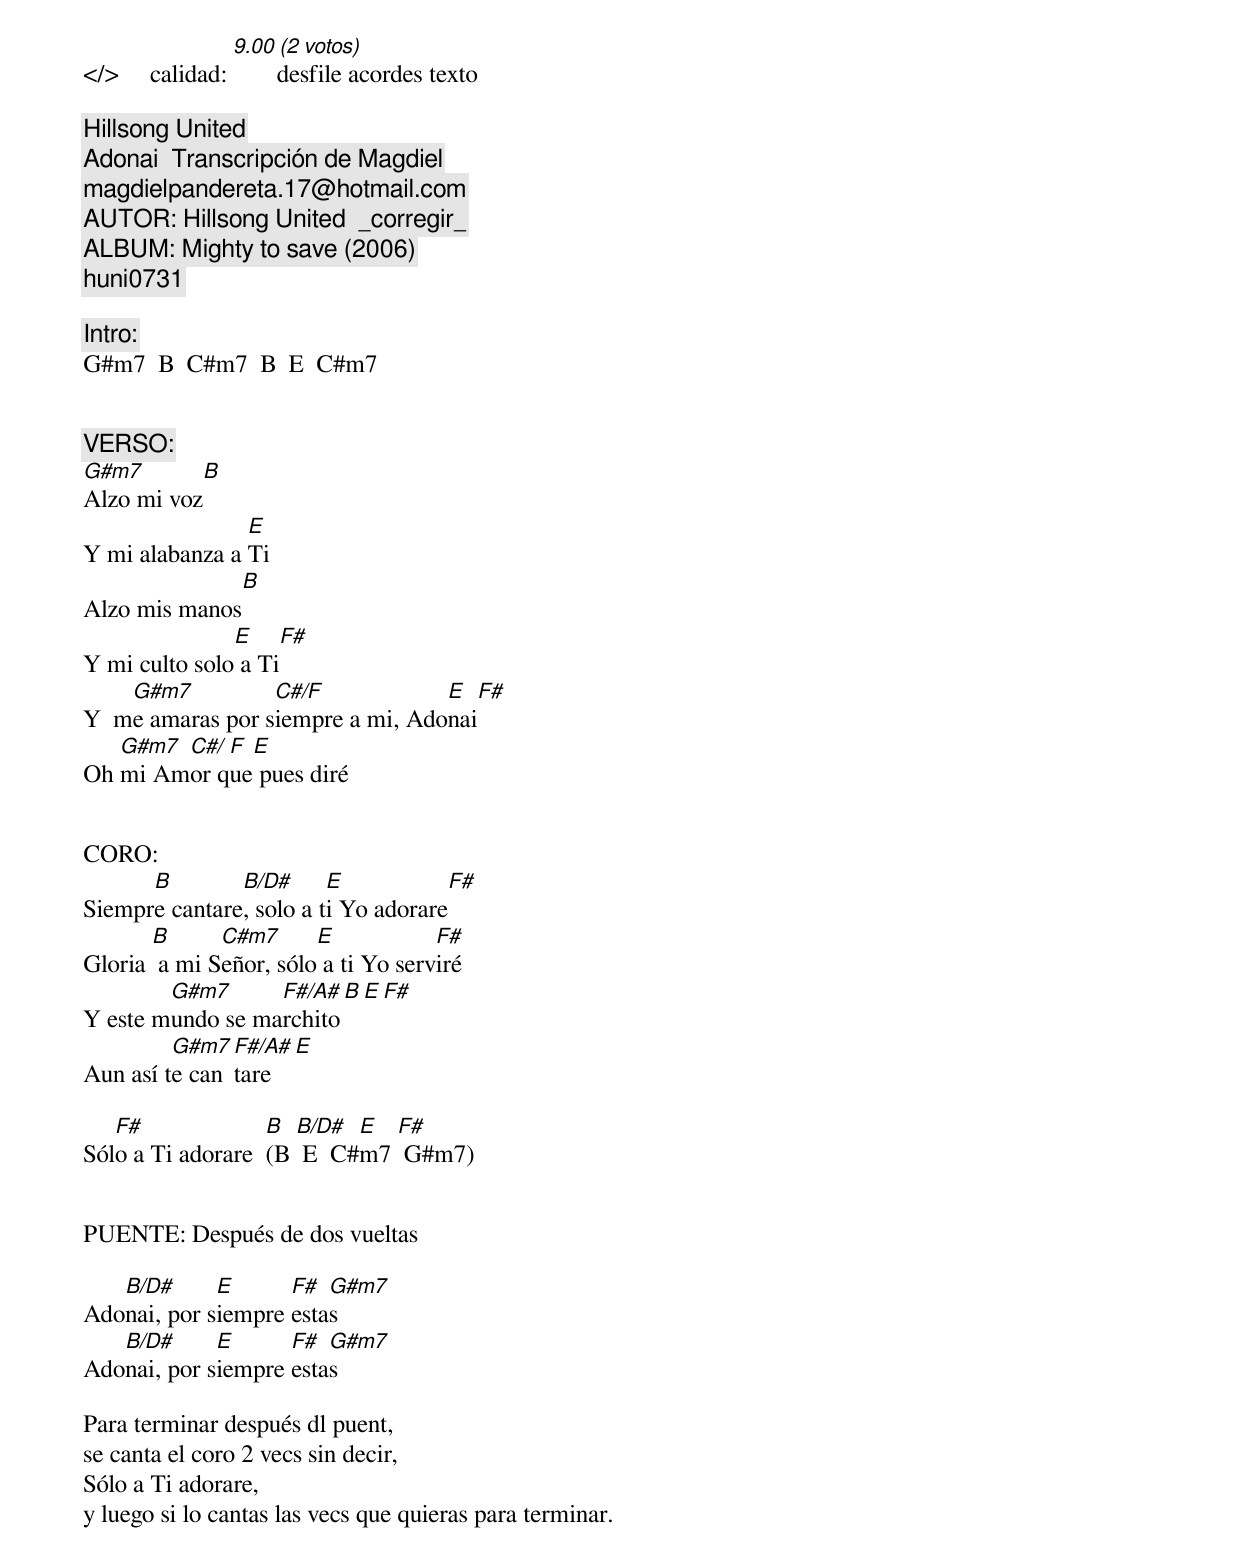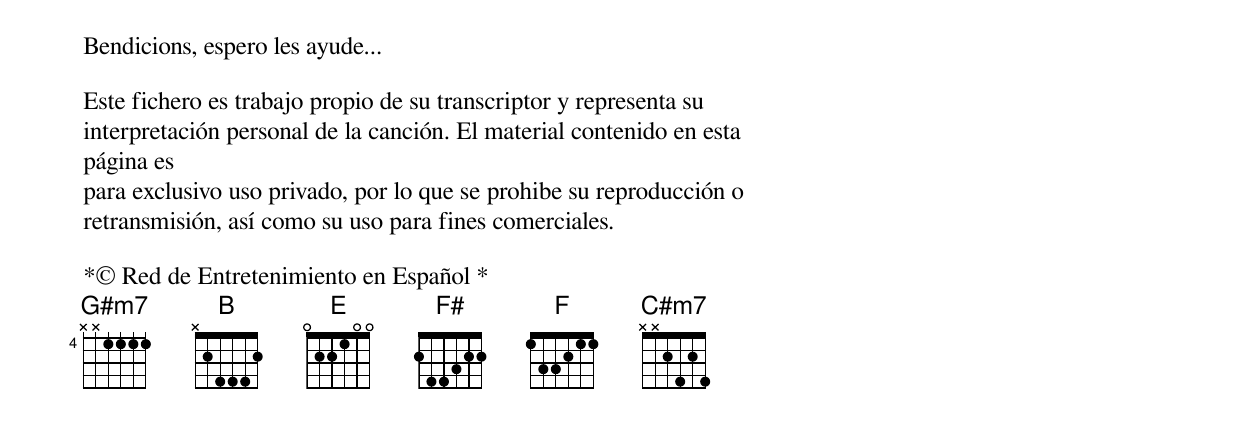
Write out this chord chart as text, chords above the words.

</> 	calidad: [9.00 (2 votos)] 	desfile acordes texto <adonai.txt>

Hillsong United
Adonai 	Transcripción de Magdiel
magdielpandereta.17@hotmail.com
AUTOR: Hillsong United  _corregir_
ALBUM: Mighty to save (2006)
	huni0731

Intro:
G#m7  B  C#m7  B  E  C#m7


VERSO:
G#m7           B
Alzo mi voz
                E
Y mi alabanza a Ti
               B
Alzo mis manos
               E        F#
Y mi culto solo a Ti
    G#m7          C#/F            E  F#
Y  me amaras por siempre a mi, Adonai
   G#m7 C#/ F E
Oh mi Amor que pues diré


CORO:
      B        B/D#      E            F#
Siempre cantare, solo a ti Yo adorare
       B      C#m7      E            F#
Gloria  a mi Señor, sólo a ti Yo serviré
        G#m7      F#/A# B   E  F#
Y este mundo se marchito
         G#m7 F#/A# E
Aun así te cantare

   F#              B  B/D#  E  F#
Sólo a Ti adorare  (B  E  C#m7  G#m7)


PUENTE: Después de dos vueltas

   B/D#      E      F#  G#m7
Adonai, por siempre estas
   B/D#      E      F#  G#m7
Adonai, por siempre estas

Para terminar después dl puent,
se canta el coro 2 vecs sin decir,
Sólo a Ti adorare,
y luego si lo cantas las vecs que quieras para terminar.

Bendicions, espero les ayude...

Este fichero es trabajo propio de su transcriptor y representa su
interpretación personal de la canción. El material contenido en esta
página es
para exclusivo uso privado, por lo que se prohibe su reproducción o
retransmisión, así como su uso para fines comerciales.

*© Red de Entretenimiento en Español *
